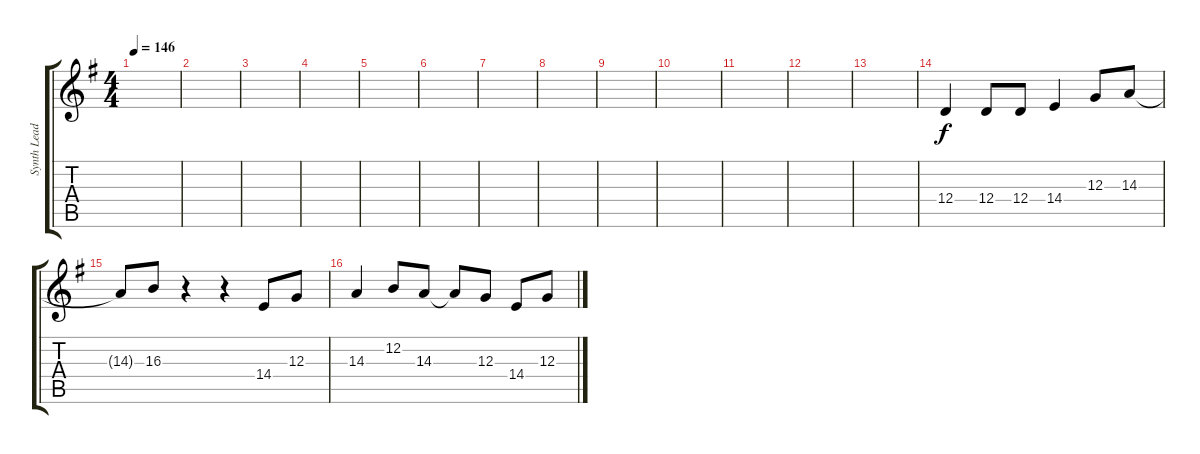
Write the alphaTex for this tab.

\track ("Synth Lead" "Synth Lead") {instrument lead5charang}
\staff {score tabs}
\tuning (E4 B3 G3 D3 A2 E2) {hide}
\ts (4 4)
\tempo 146
\clef g2
\ks g
|
|
|
|
|
|
|
|
|
|
|
|
|
12.4.4 12.4.8 12.4.8 14.4.4 12.3.8 14.3.8 |
14.3{t}.8 16.3.8 r.4 r.4 14.4.8 12.3.8 |
14.3.4 12.2.8 14.3.8 14.3{t}.8 12.3.8 14.4.8 12.3.8
